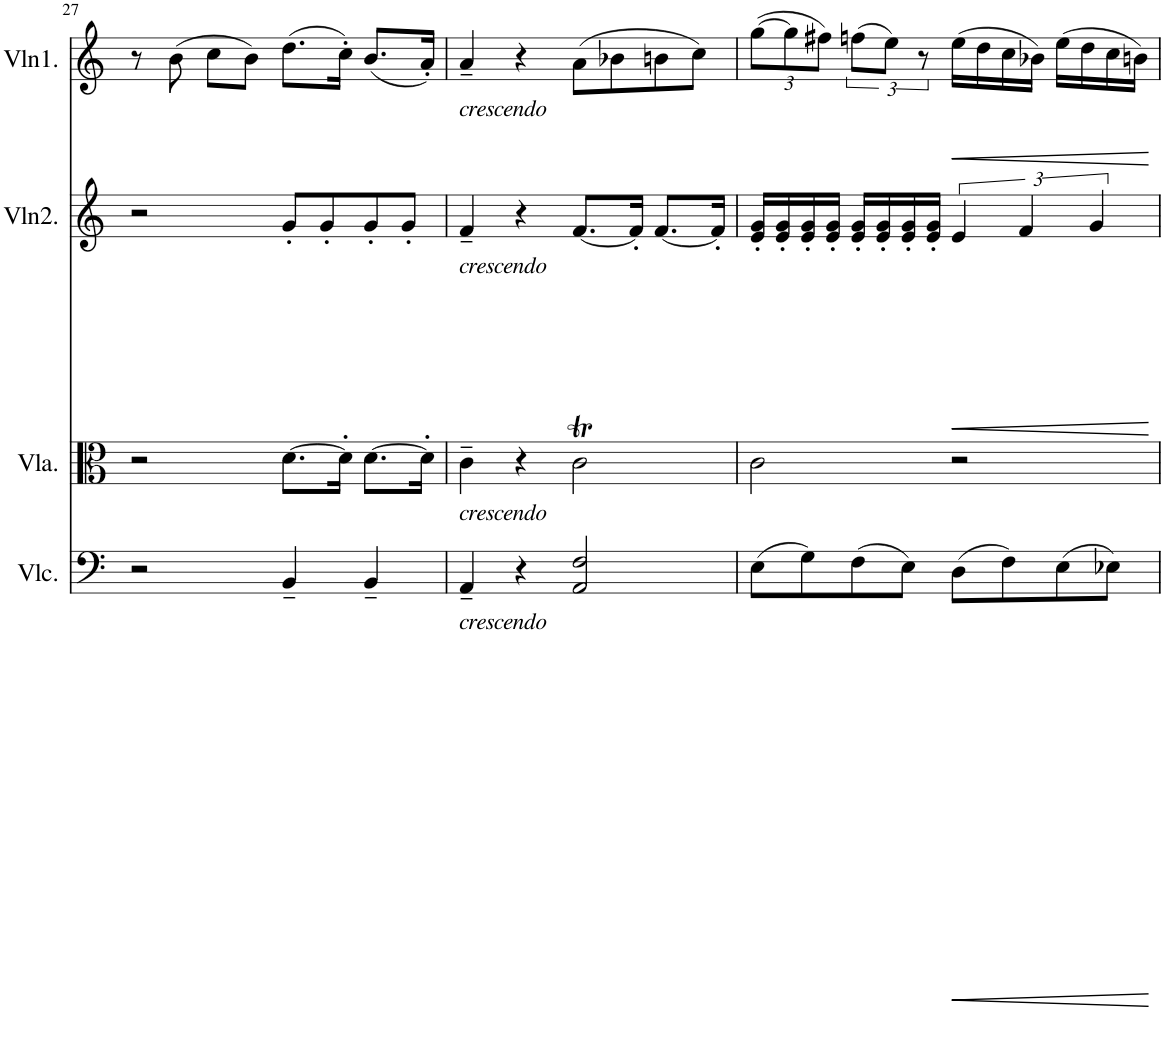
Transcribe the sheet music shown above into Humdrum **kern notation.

**kern	**dynam	**kern	**kern	**dynam	**kern	**dynam
*part4	*part4	*part3	*part2	*part2	*part1	*part1
*staff4	*staff4	*staff3	*staff2	*staff2	*staff1	*staff1
*I"Cello	*	*I"Viola	*I"Violin 2	*	*I"Violin 1	*
*	*	*I'Vla.	*I'Vln2.	*	*I'Vln1.	*
!!LO:PB:g=z
*clefF4	*	*clefC3	*clefG2	*	*clefG2	*
*k[]	*	*k[]	*k[]	*	*k[]	*
*	*	*	*M4/4	*	*M4/4	*
=27	=27	=27	=27	=27	=27	=27
2r	.	2r	2r	.	8r	.
.	.	.	.	.	(8b\	.
.	.	.	.	.	8cc\L	.
.	.	.	.	.	8b\J)	.
4BB~/	.	[8.d\L	8g'/L	.	(8.dd\L	.
.	.	.	8g'/	.	.	.
.	.	16d'\Jk]	.	.	16cc'\Jk)	.
4BB~/	.	[8.d\L	8g'/	.	(8.b/L	.
.	.	.	8g'/J	.	.	.
.	.	16d'\Jk]	.	.	16a'/Jk)	.
=28	=28	=28	=28	=28	=28	=28
!	!	!	!	!	!LO:TX:b:i:t=crescendo	!
!	!	!	!LO:TX:b:i:t=crescendo	!	!	!
!	!	!LO:TX:b:i:t=crescendo	!	!	!	!
!LO:TX:b:i:t=crescendo	!	!	!	!	!	!
4AA~/	.	4c~\	4f~/	.	4a~/	.
4r	.	4r	4r	.	4r	.
2AA/ 2F/	.	2cT\	[8.f/L	.	(8a\L	.
.	.	.	.	.	8b-X\	.
.	.	.	16f'/Jk]	.	.	.
.	.	.	[8.f/L	.	8bn\	.
.	.	.	.	.	8cc\J)	.
.	.	.	16f'/Jk]	.	.	.
=29	=29	=29	=29	=29	=29	=29
*	*	*	*	*	*Xbrackettup	*
(8E\L	.	2c\	16e/' 16g/'LL	.	([12gg\L	.
.	.	.	16e/' 16g/'	.	.	.
.	.	.	.	.	12gg\]	.
8G\)	.	.	16e/' 16g/'	.	.	.
.	.	.	.	.	12ff#X\J)	.
.	.	.	16e/' 16g/'JJ	.	.	.
*	*	*	*	*	*brackettup	*
(8F\	.	.	16e/' 16g/'LL	.	(12ffn\L	.
.	.	.	16e/' 16g/'	.	.	.
.	.	.	.	.	12ee\J)	.
8E\J)	.	.	16e/' 16g/'	.	.	.
.	.	.	.	.	12r	.
.	.	.	16e/' 16g/'JJ	.	.	.
!	!LO:HP:b	!	!	!LO:HP:b	!	!LO:HP:b
(8D\L	<	2r	6e/	<	(16ee\LL	<
.	.	.	.	.	16dd\	.
8F\)	.	.	.	.	16cc\	.
.	.	.	6f/	.	.	.
.	.	.	.	.	16b-X\JJ)	.
(8E\	.	.	.	.	(16ee\LL	.
.	.	.	.	.	16dd\	.
.	.	.	6g/	.	.	.
8E-X\J)	.	.	.	.	16cc\	.
.	.	.	.	.	16bn\JJ)	.
.	[	.	.	[	.	[
=	=	=	=	=	=	=
*-	*-	*-	*-	*-	*-	*-
